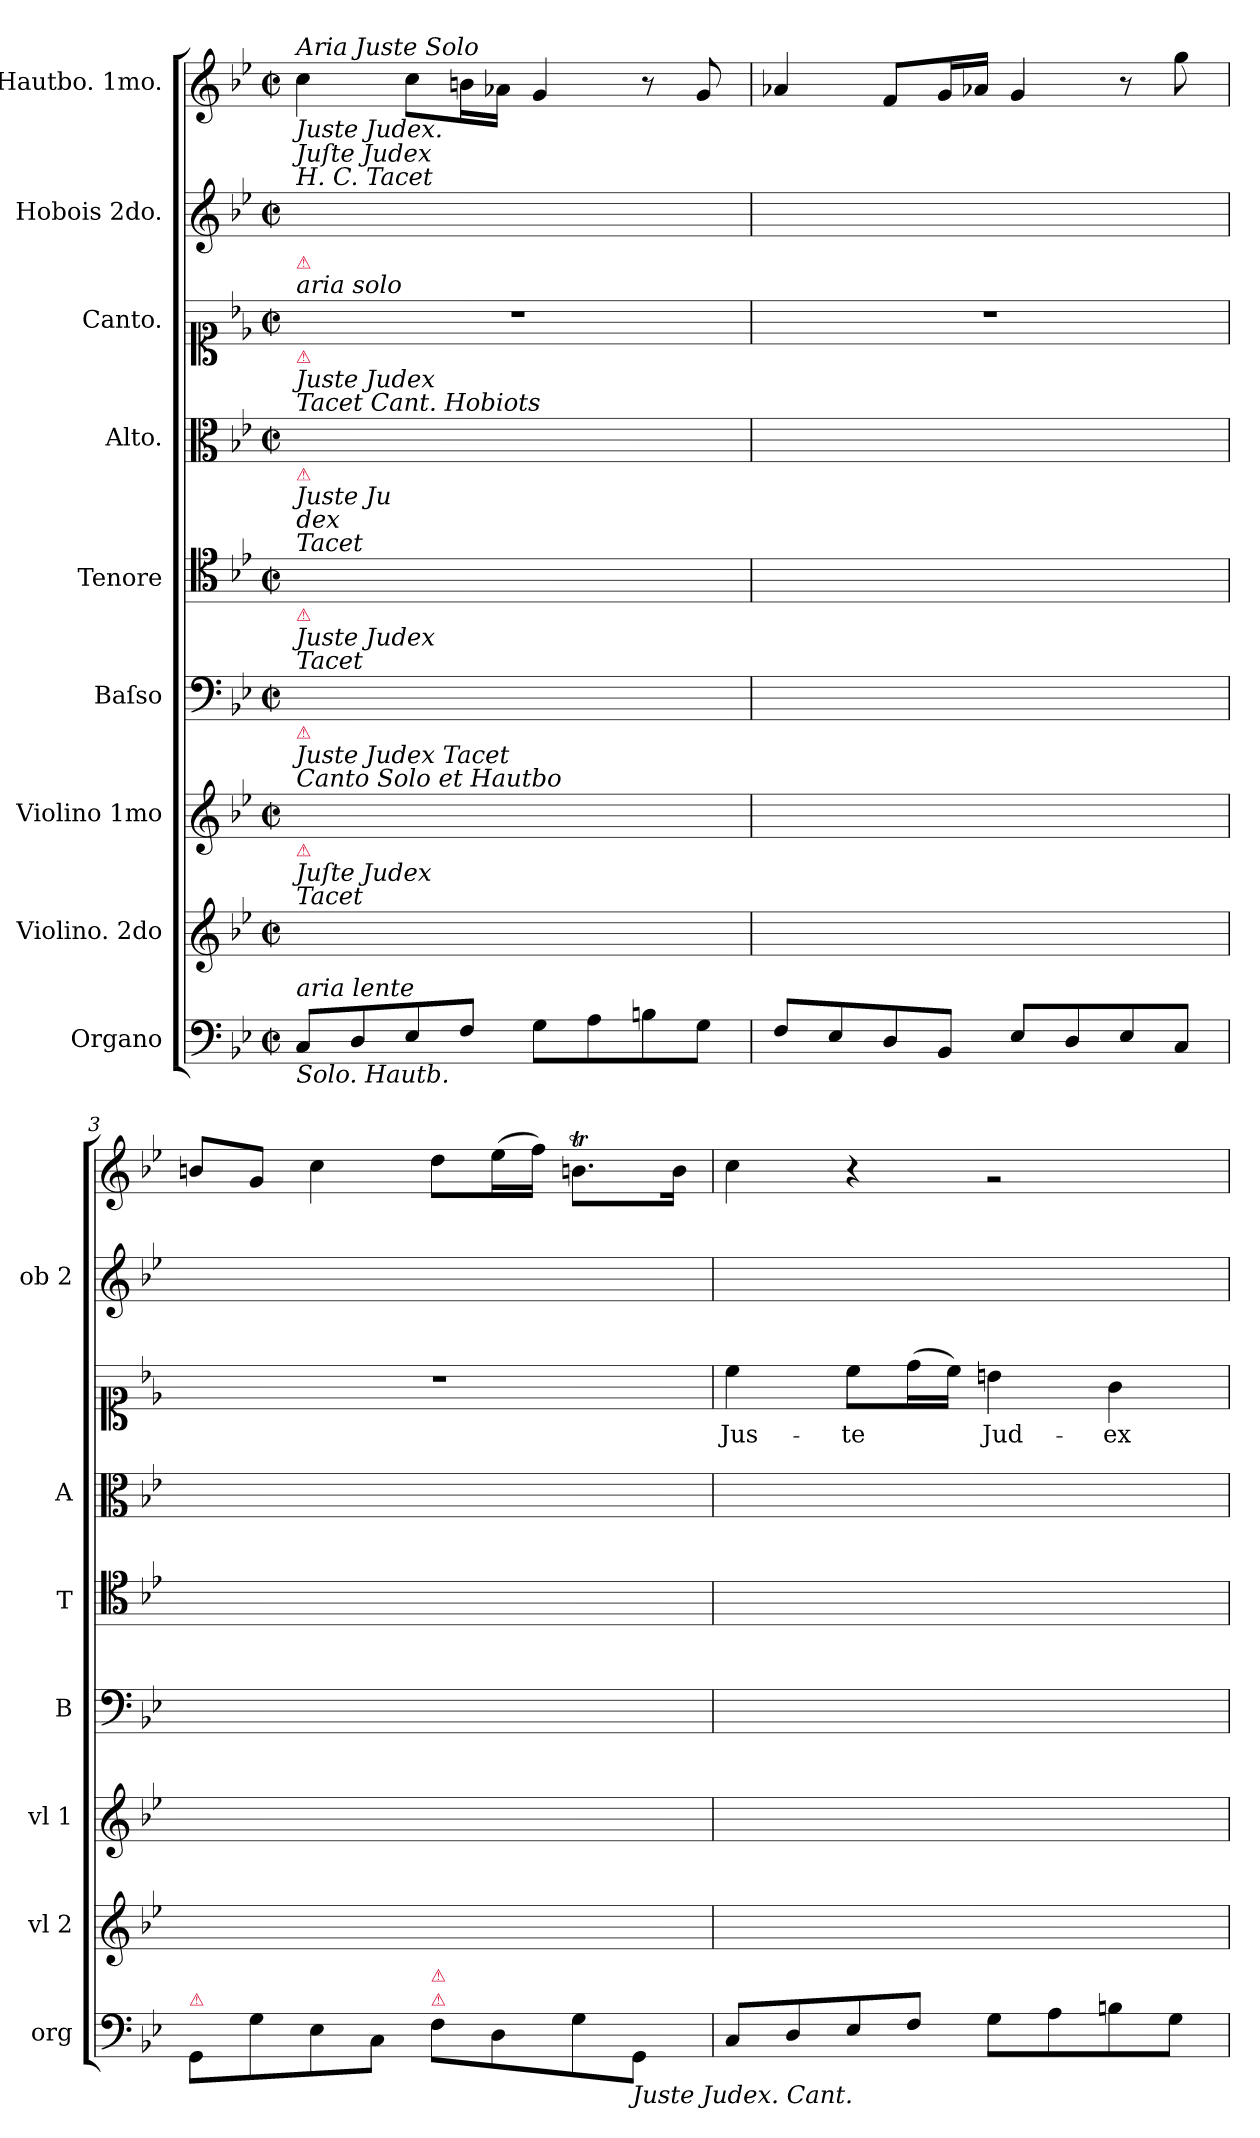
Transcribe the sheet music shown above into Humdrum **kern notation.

**kern	**kern	**kern	**kern	**kern	**kern	**kern	**text	**kern	**kern
*part9	*part8	*part7	*part6	*part5	*part4	*part3	*part3	*part2	*part1
*staff9	*staff8	*staff7	*staff6	*staff5	*staff4	*staff3	*staff3	*staff2	*staff1
*I"Organo	*I"Violino. 2do	*I"Violino 1mo	*I"Baſso	*I"Tenore	*I"Alto.	*I"Canto.	*	*I"Hobois 2do.	*I"Hautbo. 1mo.
*I'org	*I'vl 2	*I'vl 1	*I'B	*I'T	*I'A	*	*	*I'ob 2	*
*clefF4	*clefG2	*clefG2	*clefF4	*clefC4	*clefC3	*clefC1	*	*clefG2	*clefG2
*k[b-e-]	*k[b-e-]	*k[b-e-]	*k[b-e-]	*k[b-e-]	*k[b-e-]	*k[b-e-]	*	*k[b-e-]	*k[b-e-]
*M2/2	*M2/2	*M2/2	*M2/2	*M2/2	*M2/2	*M2/2	*	*M2/2	*M2/2
*met(c|)	*met(c|)	*met(c|)	*met(c|)	*met(c|)	*met(c|)	*met(c|)	*	*met(c|)	*met(c|)
=1	=1	=1	=1	=1	=1	=1	=1	=1	=1
!	!	!	!	!	!	!	!	!	!LO:TX:a:i:t=Aria Juste Solo
!	!	!	!	!	!	!	!	!	!LO:TX:b:i:t=Juste Judex.
!	!	!	!	!	!	!	!	!LO:TX:a:i:t=Juſte Judex\nH. C. Tacet	!
!	!	!	!	!	!	!LO:TX:a:i:t=aria solo	!	!	!
!	!	!	!	!	!	!LO:TX:a:color=crimson:t=⚠	!	!	!
!	!	!	!	!	!LO:TX:a:i:t=Juste Judex\nTacet Cant. Hobiots	!	!	!	!
!	!	!	!	!	!LO:TX:a:color=crimson:t=⚠	!	!	!	!
!	!	!	!	!LO:TX:a:i:t=Juste Ju\ndex\nTacet	!	!	!	!	!
!	!	!	!	!LO:TX:a:color=crimson:t=⚠	!	!	!	!	!
!	!	!	!LO:TX:a:i:t=Juste Judex\nTacet	!	!	!	!	!	!
!	!	!	!LO:TX:a:color=crimson:t=⚠	!	!	!	!	!	!
!	!	!LO:TX:a:i:t=Juste Judex Tacet\nCanto Solo et Hautbo	!	!	!	!	!	!	!
!	!	!LO:TX:a:color=crimson:t=⚠	!	!	!	!	!	!	!
!	!LO:TX:a:i:t=Juſte Judex\nTacet	!	!	!	!	!	!	!	!
!	!LO:TX:a:color=crimson:t=⚠	!	!	!	!	!	!	!	!
!LO:TX:a:i:t=aria lente	!	!	!	!	!	!	!	!	!
!LO:TX:b:i:t=Solo. Hautb.	!	!	!	!	!	!	!	!	!
8C/L	1ryy	1ryy	1ryy	1ryy	1ryy	1r	.	1ryy	4cc\
8D/	.	.	.	.	.	.	.	.	.
8E-/	.	.	.	.	.	.	.	.	8cc\L
8F/J	.	.	.	.	.	.	.	.	16bn\L
.	.	.	.	.	.	.	.	.	16a-X\JJ
8G\L	.	.	.	.	.	.	.	.	4g/
8A\	.	.	.	.	.	.	.	.	.
8Bn\	.	.	.	.	.	.	.	.	8r
8G\J	.	.	.	.	.	.	.	.	8g/
=2	=2	=2	=2	=2	=2	=2	=2	=2	=2
8F/L	1ryy	1ryy	1ryy	1ryy	1ryy	1r	.	1ryy	4a-X/
8E-/	.	.	.	.	.	.	.	.	.
8D/	.	.	.	.	.	.	.	.	8f/L
8BB-/J	.	.	.	.	.	.	.	.	16g/L
.	.	.	.	.	.	.	.	.	16a-X/JJ
8E-/L	.	.	.	.	.	.	.	.	4g/
8D/	.	.	.	.	.	.	.	.	.
8E-/	.	.	.	.	.	.	.	.	8r
8C/J	.	.	.	.	.	.	.	.	8gg\
=3	=3	=3	=3	=3	=3	=3	=3	=3	=3
!LO:TX:a:color=crimson:t=⚠	!	!	!	!	!	!	!	!	!
8GG/L	1ryy	1ryy	1ryy	1ryy	1ryy	1r	.	1ryy	8bn/L
8G\	.	.	.	.	.	.	.	.	8g/J
8E-\	.	.	.	.	.	.	.	.	4cc\
8C\J	.	.	.	.	.	.	.	.	.
!LO:TX:a:color=crimson:t=⚠	!	!	!	!	!	!	!	!	!
!LO:TX:a:color=crimson:t=⚠	!	!	!	!	!	!	!	!	!
8F\L	.	.	.	.	.	.	.	.	8dd\L
8D\	.	.	.	.	.	.	.	.	(>16ee-\L
.	.	.	.	.	.	.	.	.	16ff\JJ)
8G\	.	.	.	.	.	.	.	.	8.bnt\L
!LO:TX:b:i:t=Juste Judex. Cant.	!	!	!	!	!	!	!	!	!
8GG/J	.	.	.	.	.	.	.	.	.
.	.	.	.	.	.	.	.	.	16b\Jk
=4	=4	=4	=4	=4	=4	=4	=4	=4	=4
8C/L	1ryy	1ryy	1ryy	1ryy	1ryy	4cc\	Jus-	1ryy	4cc\
8D/	.	.	.	.	.	.	.	.	.
8E-/	.	.	.	.	.	8cc\L	-te	.	4r
8F/J	.	.	.	.	.	(>16dd\L	.	.	.
.	.	.	.	.	.	16cc\JJ)	.	.	.
8G\L	.	.	.	.	.	4bn\	Jud-	.	2rg
8A\	.	.	.	.	.	.	.	.	.
8Bn\	.	.	.	.	.	4g\	-ex	.	.
8G\J	.	.	.	.	.	.	.	.	.
=	=	=	=	=	=	=	=	=	=
*-	*-	*-	*-	*-	*-	*-	*-	*-	*-
